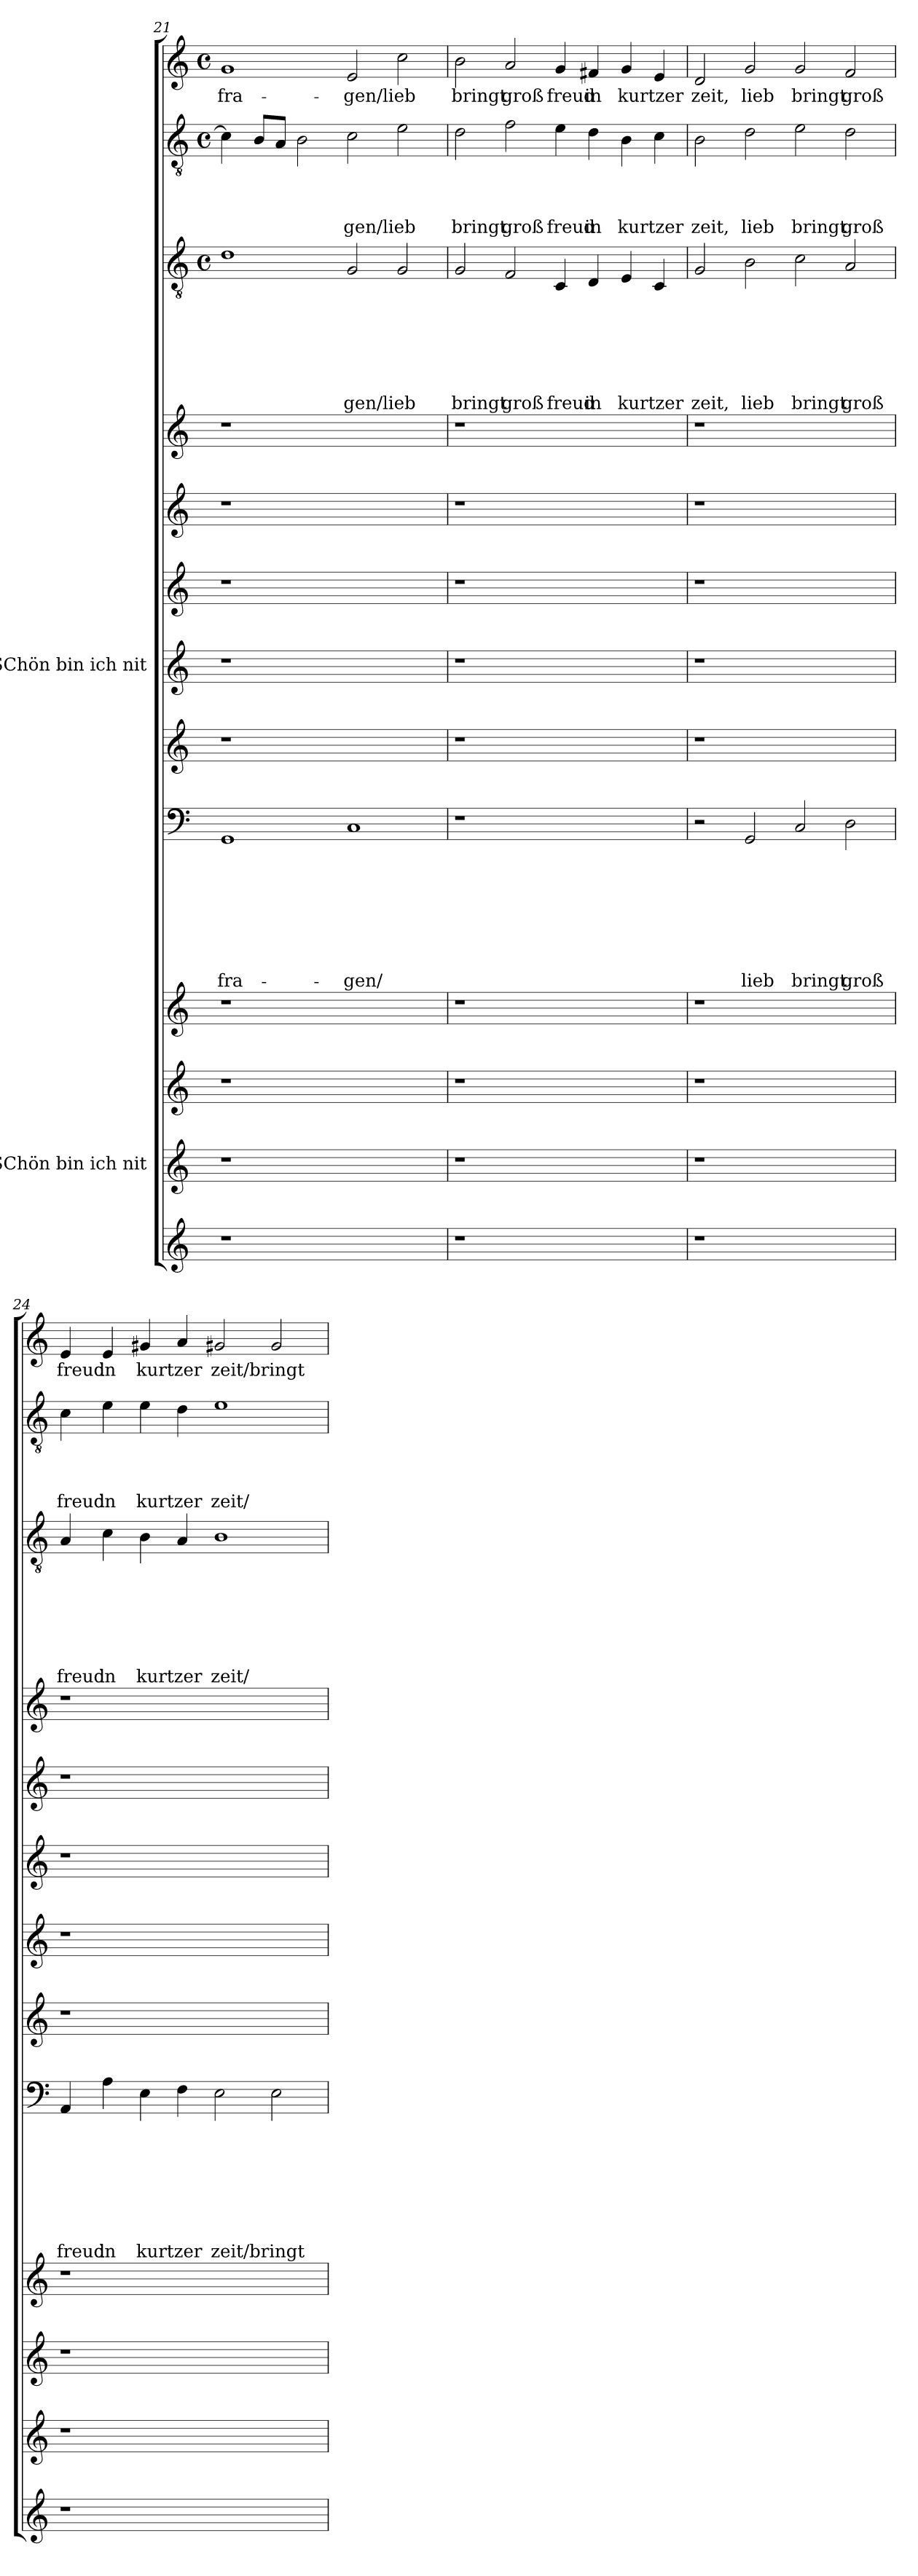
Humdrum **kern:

**kern	**kern	**kern	**kern	**kern	**text	**text	**text	**text	**text	**text	**text	**text	**kern	**kern	**kern	**kern	**kern	**kern	**text	**text	**text	**text	**text	**text	**text	**kern	**text	**text	**text	**text	**kern	**text
*part13	*part12	*part11	*part10	*part9	*part9	*part9	*part9	*part9	*part9	*part9	*part9	*part9	*part8	*part7	*part6	*part5	*part4	*part3	*part3	*part3	*part3	*part3	*part3	*part3	*part3	*part2	*part2	*part2	*part2	*part2	*part1	*part1
*staff13	*staff12	*staff11	*staff10	*staff9	*staff9	*staff9	*staff9	*staff9	*staff9	*staff9	*staff9	*staff9	*staff8	*staff7	*staff6	*staff5	*staff4	*staff3	*staff3	*staff3	*staff3	*staff3	*staff3	*staff3	*staff3	*staff2	*staff2	*staff2	*staff2	*staff2	*staff1	*staff1
*	*I"SChön bin ich nit	*	*	*	*	*	*	*	*	*	*	*	*	*I"SChön bin ich nit	*	*	*	*	*	*	*	*	*	*	*	*	*	*	*	*	*	*
*clefG2	*clefG2	*clefG2	*clefG2	*clefF4	*	*	*	*	*	*	*	*	*clefG2	*clefG2	*clefG2	*clefG2	*clefG2	*clefGv2	*	*	*	*	*	*	*	*clefGv2	*	*	*	*	*clefG2	*
*k[]	*k[]	*k[]	*k[]	*k[]	*	*	*	*	*	*	*	*	*k[]	*k[]	*k[]	*k[]	*k[]	*k[]	*	*	*	*	*	*	*	*k[]	*	*	*	*	*k[]	*
*C:	*C:	*C:	*C:	*C:	*	*	*	*	*	*	*	*	*C:	*C:	*C:	*C:	*C:	*C:	*	*	*	*	*	*	*	*C:	*	*	*	*	*C:	*
*	*	*	*	*	*	*	*	*	*	*	*	*	*	*	*	*	*	*M4/4	*	*	*	*	*	*	*	*M4/4	*	*	*	*	*M4/4	*
*	*	*	*	*	*	*	*	*	*	*	*	*	*	*	*	*	*	*met(c)	*	*	*	*	*	*	*	*met(c)	*	*	*	*	*met(c)	*
=21	=21	=21	=21	=21	=21	=21	=21	=21	=21	=21	=21	=21	=21	=21	=21	=21	=21	=21	=21	=21	=21	=21	=21	=21	=21	=21	=21	=21	=21	=21	=21	=21
!	!	!	!	!	!	!	!	!	!	!	!	!LO:LY:b	!	!	!	!	!	!	!	!	!	!	!	!	!	!	!	!	!	!	!	!LO:LY:b
1r	1r	1r	1r	1GG	.	.	.	.	.	.	.	fra-	1r	1r	1r	1r	1r	1d	.	.	.	.	.	.	.	4c\]	.	.	.	.	1g	fra-
.	.	.	.	.	.	.	.	.	.	.	.	.	.	.	.	.	.	.	.	.	.	.	.	.	.	8B/L	.	.	.	.	.	.
.	.	.	.	.	.	.	.	.	.	.	.	.	.	.	.	.	.	.	.	.	.	.	.	.	.	8A/J	.	.	.	.	.	.
.	.	.	.	.	.	.	.	.	.	.	.	.	.	.	.	.	.	.	.	.	.	.	.	.	.	2B\	.	.	.	.	.	.
!	!	!	!	!	!	!	!	!	!	!	!	!LO:LY:b	!	!	!	!	!	!	!	!	!	!	!	!	!LO:LY:b	!	!	!	!	!LO:LY:b	!	!LO:LY:b
1ryy	1ryy	1ryy	1ryy	1C	.	.	.	.	.	.	.	-gen/	1ryy	1ryy	1ryy	1ryy	1ryy	2G/	.	.	.	.	.	.	gen/lieb	2c\	.	.	.	gen/lieb	2e/	-gen/lieb
.	.	.	.	.	.	.	.	.	.	.	.	.	.	.	.	.	.	2G/	.	.	.	.	.	.	.	2e\	.	.	.	.	2cc\	.
=22	=22	=22	=22	=22	=22	=22	=22	=22	=22	=22	=22	=22	=22	=22	=22	=22	=22	=22	=22	=22	=22	=22	=22	=22	=22	=22	=22	=22	=22	=22	=22	=22
!	!	!	!	!	!	!	!	!	!	!	!	!	!	!	!	!	!	!	!	!	!	!	!	!	!LO:LY:b	!	!	!	!	!LO:LY:b	!	!LO:LY:b
1r	1r	1r	1r	1r	.	.	.	.	.	.	.	.	1r	1r	1r	1r	1r	2G/	.	.	.	.	.	.	bringt	2d\	.	.	.	bringt	2b\	bringt
!	!	!	!	!	!	!	!	!	!	!	!	!	!	!	!	!	!	!	!	!	!	!	!	!	!LO:LY:b	!	!	!	!	!LO:LY:b	!	!LO:LY:b
.	.	.	.	.	.	.	.	.	.	.	.	.	.	.	.	.	.	2F/	.	.	.	.	.	.	groß	2f\	.	.	.	groß	2a/	groß
!	!	!	!	!	!	!	!	!	!	!	!	!	!	!	!	!	!	!	!	!	!	!	!	!	!LO:LY:b	!	!	!	!	!LO:LY:b	!	!LO:LY:b
1ryy	1ryy	1ryy	1ryy	1ryy	.	.	.	.	.	.	.	.	1ryy	1ryy	1ryy	1ryy	1ryy	4C/	.	.	.	.	.	.	freud	4e\	.	.	.	freud	4g/	freud
!	!	!	!	!	!	!	!	!	!	!	!	!	!	!	!	!	!	!	!	!	!	!	!	!	!LO:LY:b	!	!	!	!	!LO:LY:b	!	!LO:LY:b
.	.	.	.	.	.	.	.	.	.	.	.	.	.	.	.	.	.	4D/	.	.	.	.	.	.	in	4d\	.	.	.	in	4f#X/	in
!	!	!	!	!	!	!	!	!	!	!	!	!	!	!	!	!	!	!	!	!	!	!	!	!	!LO:LY:b	!	!	!	!	!LO:LY:b	!	!LO:LY:b
.	.	.	.	.	.	.	.	.	.	.	.	.	.	.	.	.	.	4E/	.	.	.	.	.	.	kurtzer	4B\	.	.	.	kurtzer	4g/	kurtzer
.	.	.	.	.	.	.	.	.	.	.	.	.	.	.	.	.	.	4C/	.	.	.	.	.	.	.	4c\	.	.	.	.	4e/	.
=23	=23	=23	=23	=23	=23	=23	=23	=23	=23	=23	=23	=23	=23	=23	=23	=23	=23	=23	=23	=23	=23	=23	=23	=23	=23	=23	=23	=23	=23	=23	=23	=23
!	!	!	!	!	!	!	!	!	!	!	!	!	!	!	!	!	!	!	!	!	!	!	!	!	!LO:LY:b	!	!	!	!	!LO:LY:b	!	!LO:LY:b
1r	1r	1r	1r	2r	.	.	.	.	.	.	.	.	1r	1r	1r	1r	1r	2G/	.	.	.	.	.	.	zeit,	2B\	.	.	.	zeit,	2d/	zeit,
!	!	!	!	!	!	!	!	!	!	!	!	!LO:LY:b	!	!	!	!	!	!	!	!	!	!	!	!	!LO:LY:b	!	!	!	!	!LO:LY:b	!	!LO:LY:b
.	.	.	.	2GG/	.	.	.	.	.	.	.	lieb	.	.	.	.	.	2B\	.	.	.	.	.	.	lieb	2d\	.	.	.	lieb	2g/	lieb
!	!	!	!	!	!	!	!	!	!	!	!	!LO:LY:b	!	!	!	!	!	!	!	!	!	!	!	!	!LO:LY:b	!	!	!	!	!LO:LY:b	!	!LO:LY:b
1ryy	1ryy	1ryy	1ryy	2C/	.	.	.	.	.	.	.	bringt	1ryy	1ryy	1ryy	1ryy	1ryy	2c\	.	.	.	.	.	.	bringt	2e\	.	.	.	bringt	2g/	bringt
!	!	!	!	!	!	!	!	!	!	!	!	!LO:LY:b	!	!	!	!	!	!	!	!	!	!	!	!	!LO:LY:b	!	!	!	!	!LO:LY:b	!	!LO:LY:b
.	.	.	.	2D\	.	.	.	.	.	.	.	groß	.	.	.	.	.	2A/	.	.	.	.	.	.	groß	2d\	.	.	.	groß	2f/	groß
!!LO:PB:g=z
=24	=24	=24	=24	=24	=24	=24	=24	=24	=24	=24	=24	=24	=24	=24	=24	=24	=24	=24	=24	=24	=24	=24	=24	=24	=24	=24	=24	=24	=24	=24	=24	=24
!	!	!	!	!	!	!	!	!	!	!	!	!LO:LY:b	!	!	!	!	!	!	!	!	!	!	!	!	!LO:LY:b	!	!	!	!	!LO:LY:b	!	!LO:LY:b
1r	1r	1r	1r	4AA/	.	.	.	.	.	.	.	freud	1r	1r	1r	1r	1r	4A/	.	.	.	.	.	.	freud	4c\	.	.	.	freud	4e/	freud
!	!	!	!	!	!	!	!	!	!	!	!	!LO:LY:b	!	!	!	!	!	!	!	!	!	!	!	!	!LO:LY:b	!	!	!	!	!LO:LY:b	!	!LO:LY:b
.	.	.	.	4A\	.	.	.	.	.	.	.	in	.	.	.	.	.	4c\	.	.	.	.	.	.	in	4e\	.	.	.	in	4e/	in
!	!	!	!	!	!	!	!	!	!	!	!	!LO:LY:b	!	!	!	!	!	!	!	!	!	!	!	!	!LO:LY:b	!	!	!	!	!LO:LY:b	!	!LO:LY:b
.	.	.	.	4E\	.	.	.	.	.	.	.	kurtzer	.	.	.	.	.	4B\	.	.	.	.	.	.	kurtzer	4e\	.	.	.	kurtzer	4g#X/	kurtzer
.	.	.	.	4F\	.	.	.	.	.	.	.	.	.	.	.	.	.	4A/	.	.	.	.	.	.	.	4d\	.	.	.	.	4a/	.
!	!	!	!	!	!	!	!	!	!	!	!	!LO:LY:b	!	!	!	!	!	!	!	!	!	!	!	!	!LO:LY:b	!	!	!	!	!LO:LY:b	!	!LO:LY:b
1ryy	1ryy	1ryy	1ryy	2E\	.	.	.	.	.	.	.	zeit/bringt	1ryy	1ryy	1ryy	1ryy	1ryy	1B	.	.	.	.	.	.	zeit/	1e	.	.	.	zeit/	2g#X/	zeit/bringt
.	.	.	.	2E\	.	.	.	.	.	.	.	.	.	.	.	.	.	.	.	.	.	.	.	.	.	.	.	.	.	.	2g#/	.
=	=	=	=	=	=	=	=	=	=	=	=	=	=	=	=	=	=	=	=	=	=	=	=	=	=	=	=	=	=	=	=	=
*-	*-	*-	*-	*-	*-	*-	*-	*-	*-	*-	*-	*-	*-	*-	*-	*-	*-	*-	*-	*-	*-	*-	*-	*-	*-	*-	*-	*-	*-	*-	*-	*-
